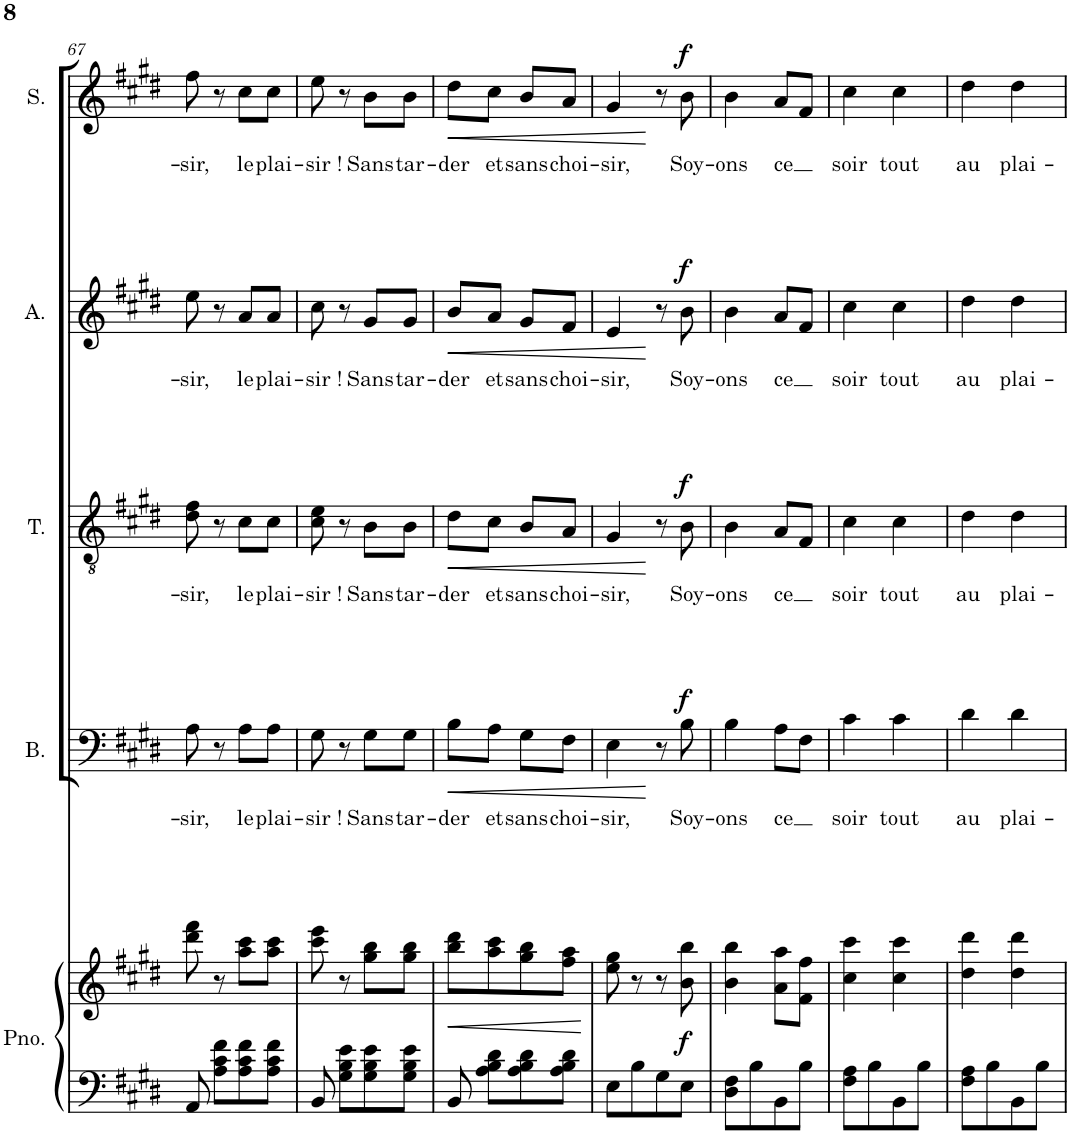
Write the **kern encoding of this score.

**kern	**kern	**dynam	**kern	**text	**dynam	**kern	**text	**dynam	**kern	**text	**dynam	**kern	**text	**dynam
*part5	*part5	*part5	*part4	*part4	*part4	*part3	*part3	*part3	*part2	*part2	*part2	*part1	*part1	*part1
*staff6	*staff5	*staff5/6	*staff4	*staff4	*staff4	*staff3	*staff3	*staff3	*staff2	*staff2	*staff2	*staff1	*staff1	*staff1
*I"Piano	*	*	*I"Bass	*	*	*I"Tenor	*	*	*I"Alto	*	*	*I"Soprano	*	*
*I'Pno.	*	*	*I'B.	*	*	*I'T.	*	*	*I'A.	*	*	*I'S.	*	*
!!LO:PB:g=z
*clefF4	*clefG2	*	*clefF4	*	*	*clefGv2	*	*	*clefG2	*	*	*clefG2	*	*
*k[f#c#g#d#]	*k[f#c#g#d#]	*	*k[f#c#g#d#]	*	*	*k[f#c#g#d#]	*	*	*k[f#c#g#d#]	*	*	*k[f#c#g#d#]	*	*
*M2/4	*M2/4	*	*M2/4	*	*	*M2/4	*	*	*M2/4	*	*	*M2/4	*	*
=67	=67	=67	=67	=67	=67	=67	=67	=67	=67	=67	=67	=67	=67	=67
!	!	!	!	!LO:LY:b	!	!	!LO:LY:b	!	!	!LO:LY:b	!	!	!LO:LY:b	!
8AA/	8ddd#\ 8fff#\	.	8A\	-sir,	.	8d#\ 8f#\	-sir,	.	8ee\	-sir,	.	8ff#\	-sir,	.
8A\ 8c#\ 8f#\L	8r	.	8r	.	.	8r	.	.	8r	.	.	8r	.	.
!	!	!	!	!LO:LY:b	!	!	!LO:LY:b	!	!	!LO:LY:b	!	!	!LO:LY:b	!
8A\ 8c#\ 8f#\	8aa\ 8ccc#\L	.	8A\L	le	.	8c#\L	le	.	8a/L	le	.	8cc#\L	le	.
!	!	!	!	!LO:LY:b	!	!	!LO:LY:b	!	!	!LO:LY:b	!	!	!LO:LY:b	!
8A\ 8c#\ 8f#\J	8aa\ 8ccc#\J	.	8A\J	plai-	.	8c#\J	plai-	.	8a/J	plai-	.	8cc#\J	plai-	.
=68	=68	=68	=68	=68	=68	=68	=68	=68	=68	=68	=68	=68	=68	=68
!	!	!	!	!LO:LY:b	!	!	!LO:LY:b	!	!	!LO:LY:b	!	!	!LO:LY:b	!
8BB/	8ccc#\ 8eee\	.	8G#\	-sir !	.	8c#\ 8e\	-sir !	.	8cc#\	-sir !	.	8ee\	-sir !	.
8G#\ 8B\ 8e\L	8r	.	8r	.	.	8r	.	.	8r	.	.	8r	.	.
!	!	!	!	!LO:LY:b	!	!	!LO:LY:b	!	!	!LO:LY:b	!	!	!LO:LY:b	!
8G#\ 8B\ 8e\	8gg#\ 8bb\L	.	8G#\L	Sans	.	8B\L	Sans	.	8g#/L	Sans	.	8b\L	Sans	.
!	!	!	!	!LO:LY:b	!	!	!LO:LY:b	!	!	!LO:LY:b	!	!	!LO:LY:b	!
8G#\ 8B\ 8e\J	8gg#\ 8bb\J	.	8G#\J	tar-	.	8B\J	tar-	.	8g#/J	tar-	.	8b\J	tar-	.
=69	=69	=69	=69	=69	=69	=69	=69	=69	=69	=69	=69	=69	=69	=69
!	!	!LO:HP:b	!	!LO:LY:b	!LO:HP:b	!	!LO:LY:b	!LO:HP:b	!	!LO:LY:b	!LO:HP:b	!	!LO:LY:b	!LO:HP:b
8BB/	8bb\ 8ddd#\L	<	8B\L	-der	<	8d#\L	-der	<	8b/L	-der	<	8dd#\L	-der	<
!	!	!	!	!LO:LY:b	!	!	!LO:LY:b	!	!	!LO:LY:b	!	!	!LO:LY:b	!
8A\ 8B\ 8d#\L	8aa\ 8ccc#\	.	8A\J	et	.	8c#\J	et	.	8a/J	et	.	8cc#\J	et	.
!	!	!	!	!LO:LY:b	!	!	!LO:LY:b	!	!	!LO:LY:b	!	!	!LO:LY:b	!
8A\ 8B\ 8d#\	8gg#\ 8bb\	.	8G#\L	sans	.	8B/L	sans	.	8g#/L	sans	.	8b/L	sans	.
!	!	!	!	!LO:LY:b	!	!	!LO:LY:b	!	!	!LO:LY:b	!	!	!LO:LY:b	!
8A\ 8B\ 8d#\J	8ff#\ 8aa\J	.	8F#\J	choi-	.	8A/J	choi-	.	8f#/J	choi-	.	8a/J	choi-	.
.	.	[	.	.	.	.	.	.	.	.	.	.	.	.
=70	=70	=70	=70	=70	=70	=70	=70	=70	=70	=70	=70	=70	=70	=70
!	!	!	!	!LO:LY:b	!	!	!LO:LY:b	!	!	!LO:LY:b	!	!	!LO:LY:b	!
8E\L	8ee\ 8gg#\	.	4E\	-sir,	.	4G#/	-sir,	.	4e/	-sir,	.	4g#/	-sir,	.
8B\	8r	.	.	.	.	.	.	.	.	.	.	.	.	.
8G#\	8r	.	8r	.	[	8r	.	[	8r	.	[	8r	.	[
!	!	!LO:DY:b	!	!LO:LY:b	!LO:DY:a	!	!LO:LY:b	!LO:DY:a	!	!LO:LY:b	!LO:DY:a	!	!LO:LY:b	!LO:DY:a
8E\J	8b\ 8bb\	f	8B\	Soy-	f	8B\	Soy-	f	8b\	Soy-	f	8b\	Soy-	f
=71	=71	=71	=71	=71	=71	=71	=71	=71	=71	=71	=71	=71	=71	=71
!	!	!	!	!LO:LY:b	!	!	!LO:LY:b	!	!	!LO:LY:b	!	!	!LO:LY:b	!
8D#\ 8F#\L	4b\ 4bb\	.	4B\	-ons	.	4B\	-ons	.	4b\	-ons	.	4b\	-ons	.
8B\	.	.	.	.	.	.	.	.	.	.	.	.	.	.
!	!	!	!	!LO:LY:b	!	!	!LO:LY:b	!	!	!LO:LY:b	!	!	!LO:LY:b	!
8BB\	8a\ 8aa\L	.	8A\L	ce	.	8A/L	ce	.	8a/L	ce	.	8a/L	ce	.
8B\J	8f#\ 8ff#\J	.	8F#\J	.	.	8F#/J	.	.	8f#/J	.	.	8f#/J	.	.
=72	=72	=72	=72	=72	=72	=72	=72	=72	=72	=72	=72	=72	=72	=72
!	!	!	!	!LO:LY:b	!	!	!LO:LY:b	!	!	!LO:LY:b	!	!	!LO:LY:b	!
8F#\ 8A\L	4cc#\ 4ccc#\	.	4c#\	soir	.	4c#\	soir	.	4cc#\	soir	.	4cc#\	soir	.
8B\	.	.	.	.	.	.	.	.	.	.	.	.	.	.
!	!	!	!	!LO:LY:b	!	!	!LO:LY:b	!	!	!LO:LY:b	!	!	!LO:LY:b	!
8BB\	4cc#\ 4ccc#\	.	4c#\	tout	.	4c#\	tout	.	4cc#\	tout	.	4cc#\	tout	.
8B\J	.	.	.	.	.	.	.	.	.	.	.	.	.	.
=73	=73	=73	=73	=73	=73	=73	=73	=73	=73	=73	=73	=73	=73	=73
!	!	!	!	!LO:LY:b	!	!	!LO:LY:b	!	!	!LO:LY:b	!	!	!LO:LY:b	!
8F#\ 8A\L	4dd#\ 4ddd#\	.	4d#\	au	.	4d#\	au	.	4dd#\	au	.	4dd#\	au	.
8B\	.	.	.	.	.	.	.	.	.	.	.	.	.	.
!	!	!	!	!LO:LY:b	!	!	!LO:LY:b	!	!	!LO:LY:b	!	!	!LO:LY:b	!
8BB\	4dd#\ 4ddd#\	.	4d#\	plai-	.	4d#\	plai-	.	4dd#\	plai-	.	4dd#\	plai-	.
8B\J	.	.	.	.	.	.	.	.	.	.	.	.	.	.
=	=	=	=	=	=	=	=	=	=	=	=	=	=	=
*-	*-	*-	*-	*-	*-	*-	*-	*-	*-	*-	*-	*-	*-	*-
